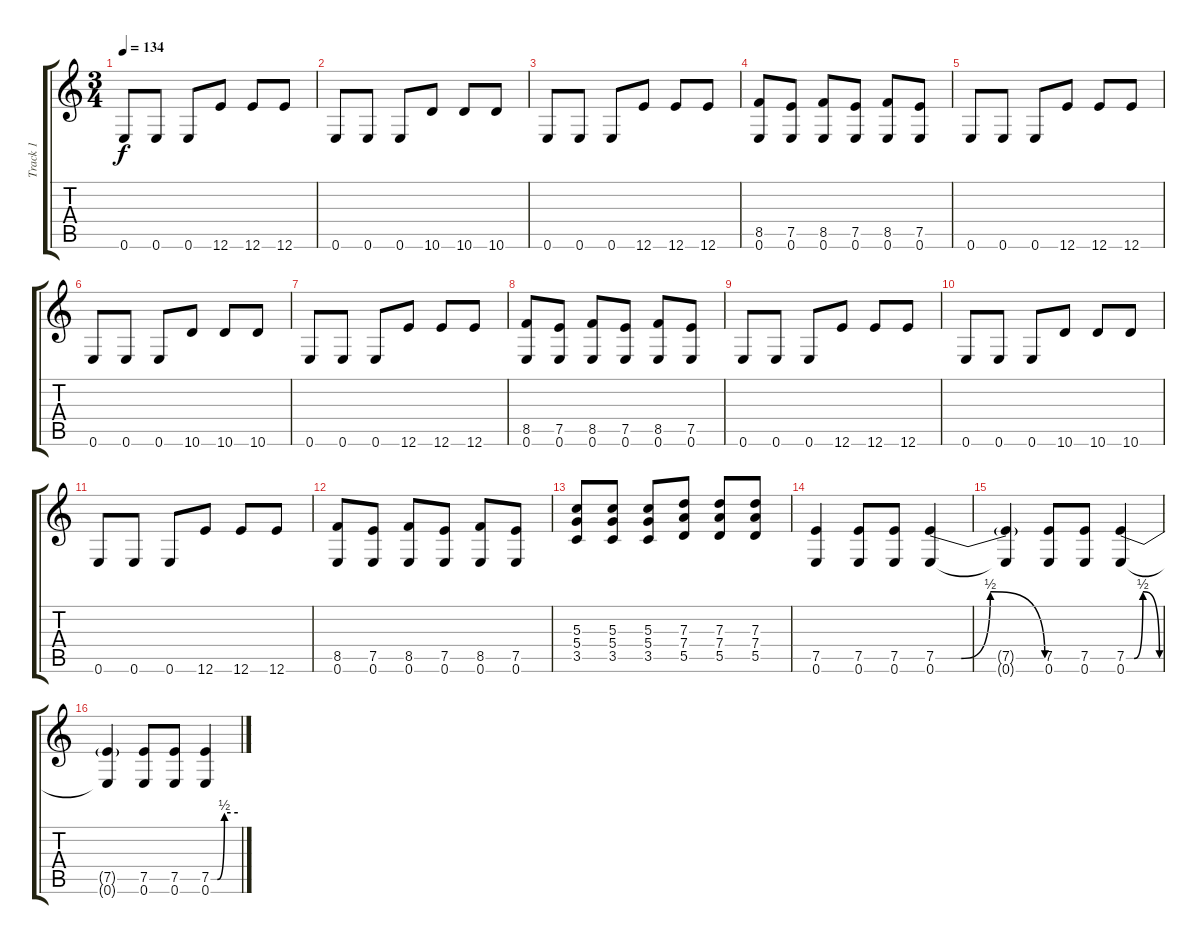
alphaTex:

\track ("Track 1" "Track 1") {instrument distortionguitar}
\staff {score tabs}
\tuning (E4 B3 G3 D3 A2 E2) {hide}
\ts (3 4)
\tempo 134
\clef g2
\ks c
0.6.8{dy f} 0.6.8 0.6.8 12.6.8 12.6.8 12.6.8 |
0.6.8 0.6.8 0.6.8 10.6.8 10.6.8 10.6.8 |
0.6.8 0.6.8 0.6.8 12.6.8 12.6.8 12.6.8 |
(8.5 0.6).8 (7.5 0.6).8 (8.5 0.6).8 (7.5 0.6).8 (8.5 0.6).8 (7.5 0.6).8 |
0.6.8 0.6.8 0.6.8 12.6.8 12.6.8 12.6.8 |
0.6.8 0.6.8 0.6.8 10.6.8 10.6.8 10.6.8 |
0.6.8 0.6.8 0.6.8 12.6.8 12.6.8 12.6.8 |
(8.5 0.6).8 (7.5 0.6).8 (8.5 0.6).8 (7.5 0.6).8 (8.5 0.6).8 (7.5 0.6).8 |
0.6.8 0.6.8 0.6.8 12.6.8 12.6.8 12.6.8 |
0.6.8 0.6.8 0.6.8 10.6.8 10.6.8 10.6.8 |
0.6.8 0.6.8 0.6.8 12.6.8 12.6.8 12.6.8 |
(8.5 0.6).8 (7.5 0.6).8 (8.5 0.6).8 (7.5 0.6).8 (8.5 0.6).8 (7.5 0.6).8 |
(5.3 5.4 3.5).8 (5.3 5.4 3.5).8 (5.3 5.4 3.5).8 (7.3 7.4 5.5).8 (7.3 7.4 5.5).8 (7.3 7.4 5.5).8 |
(7.5 0.6).4 (7.5 0.6).8 (7.5 0.6).8 (7.5{be (custom 0 0 14 0 30 2 60 0)} 0.6).4 |
(7.5{t} 0.6{t}).4 (7.5 0.6).8 (7.5 0.6).8 (7.5{be (custom 0 0 14 0 30 2 60 0)} 0.6).4 |
(7.5{t} 0.6{t}).4 (7.5 0.6).8 (7.5 0.6).8 (7.5{be (custom 0 0 14 0 30 2 60 2)} 0.6).4
